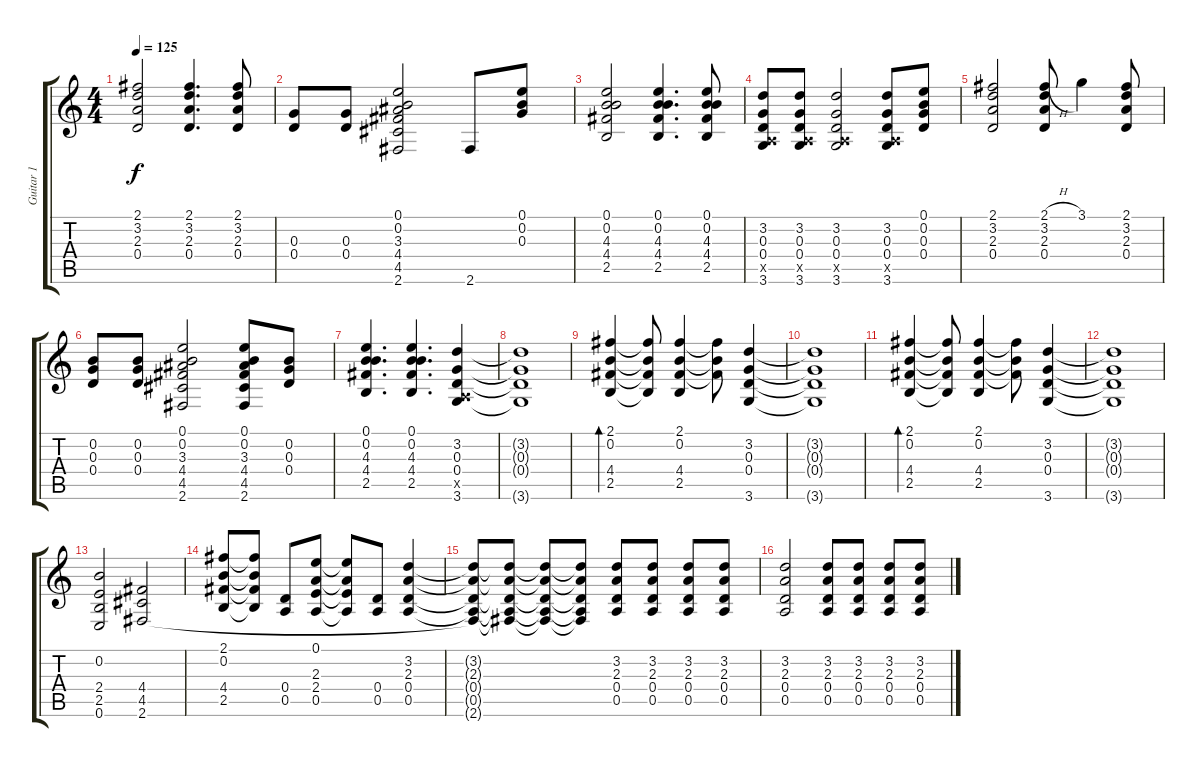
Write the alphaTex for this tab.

\track ("Guitar 1" "Guitar 1") {instrument electricguitarjazz}
\staff {score tabs}
\tuning (E4 B3 G3 D3 A2 E2) {hide}
\ts (4 4)
\tempo 125
\clef g2
\ks c
(2.1 3.2 2.3 0.4).2{dy f} (2.1 3.2 2.3 0.4).4{d} (2.1 3.2 2.3 0.4).8 |
(0.3 0.4).8 (0.3 0.4).8 (0.1 0.2 3.3 4.4 4.5 2.6).2 2.6.8 (0.1 0.2 0.3).8 |
(0.1 0.2 4.3 4.4 2.5).2 (0.1 0.2 4.3 4.4 2.5).4{d} (0.1 0.2 4.3 4.4 2.5).8 |
(3.2 0.3 0.4 0.5{x} 3.6).8 (3.2 0.3 0.4 0.5{x} 3.6).8 (3.2 0.3 0.4 0.5{x} 3.6).2 (3.2 0.3 0.4 0.5{x} 3.6).8 (0.1 0.2 0.3 0.4).8 |
(2.1 3.2 2.3 0.4).2 (2.1{h} 3.2 2.3 0.4).8 3.1.4 (2.1 3.2 2.3 0.4).8 |
(0.2 0.3 0.4).8 (0.2 0.3 0.4).8 (0.1 0.2 3.3 4.4 4.5 2.6).2 (0.1 0.2 3.3 4.4 4.5 2.6).8 (0.2 0.3 0.4).8 |
(0.1 0.2 4.3 4.4 2.5).4{d} (0.1 0.2 4.3 4.4 2.5).4{d} (3.2 0.3 0.4 0.5{x} 3.6).4 |
(3.2{t} 0.3{t} 0.4{t} 3.6{t}).1 |
(2.1 0.2 4.4 2.5).4{bd 60} (2.1{t} 0.2{t} 4.4{t} 2.5{t}).8 (2.1 0.2 4.4 2.5).4 (2.1{t} 0.2{t} 4.4{t}).8 (3.2 0.3 0.4 3.6).4 |
(3.2{t} 0.3{t} 0.4{t} 3.6{t}).1 |
(2.1 0.2 4.4 2.5).4{bd 60} (2.1{t} 0.2{t} 4.4{t} 2.5{t}).8 (2.1 0.2 4.4 2.5).4 (2.1{t} 0.2{t} 4.4{t}).8 (3.2 0.3 0.4 3.6).4 |
(3.2{t} 0.3{t} 0.4{t} 3.6{t}).1 |
(0.2 2.4 2.5 0.6).2{instrument overdrivenguitar} (4.4 4.5 2.6).2 |
(2.1 0.2 4.4 2.5).8 (2.1{t} 0.2{t} 4.4{t} 2.5{t}).8 (0.4 0.5).8 (0.1 2.3 2.4 0.5).8 (0.1{t} 2.3{t} 2.4{t} 0.5{t}).8 (0.4 0.5).8 (3.2 2.3 0.4 0.5).4 |
(3.2{t} 2.3{t} 0.4{t} 0.5{t} 2.6{t}).8 (3.2{t} 2.3{t} 0.4{t} 0.5{t} 2.6{t}).8 (3.2{t} 2.3{t} 0.4{t} 0.5{t} 2.6{t}).8 (3.2{t} 2.3{t} 0.4{t} 0.5{t} 2.6{t}).8 (3.2 2.3 0.4 0.5).8 (3.2 2.3 0.4 0.5).8 (3.2 2.3 0.4 0.5).8 (3.2 2.3 0.4 0.5).8 |
(3.2 2.3 0.4 0.5).2 (3.2 2.3 0.4 0.5).8 (3.2 2.3 0.4 0.5).8 (3.2 2.3 0.4 0.5).8 (3.2 2.3 0.4 0.5).8
